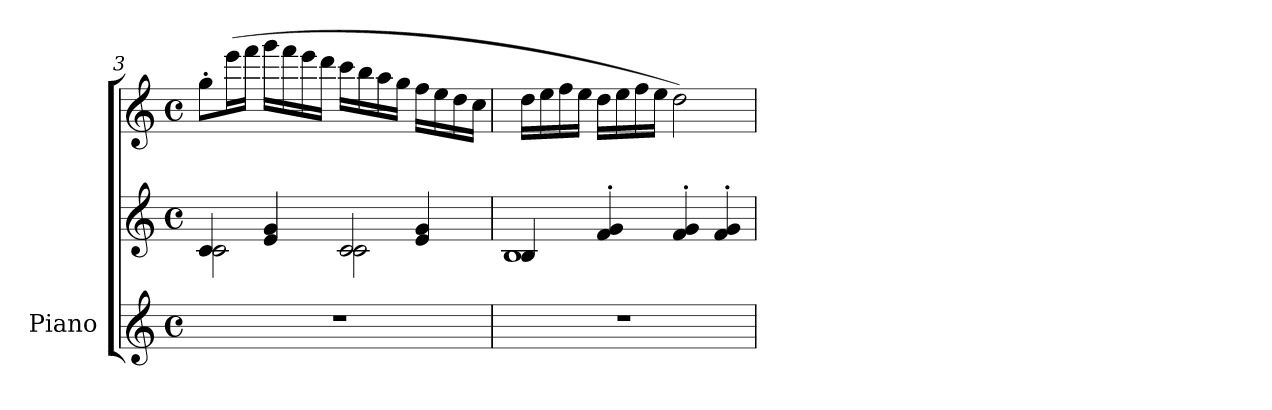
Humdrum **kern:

**kern	**kern	**kern
*part1	*part1	*part1
*staff3	*staff2	*staff1
*I"Piano	*	*
*I'Pno	*	*
*clefG2	*clefG2	*clefG2
*k[]	*k[]	*k[]
*M4/4	*M4/4	*M4/4
*met(c)	*met(c)	*met(c)
=3	=3	=3
!	!LO:N:head=open	!
*	*^	*
1r	4c/	2c\	8gg'\L
.	.	.	(>16eee\L
.	.	.	16fff\JJ
.	4e/ 4g/	.	16ggg\LL
.	.	.	16fff\
.	.	.	16eee\
.	.	.	16ddd\JJ
!	!LO:N:head=open	!	!
.	4c/	2c\	16ccc\LL
.	.	.	16bb\
.	.	.	16aa\
.	.	.	16gg\JJ
.	4e/ 4g/	.	16ff\LL
.	.	.	16ee\
.	.	.	16dd\
.	.	.	16cc\JJ
!!LO:LB:g=z
=4	=4	=4	=4
1r	4B/	1B	16dd\LL
.	.	.	16ee\
.	.	.	16ff\
.	.	.	16ee\JJ
.	4f/'< 4g/'<	.	16dd\LL
.	.	.	16ee\
.	.	.	16ff\
.	.	.	16ee\JJ
.	4f/'< 4g/'<	.	2dd\)
.	4f/'< 4g/'<	.	.
*	*v	*v	*
=	=	=
*-	*-	*-
